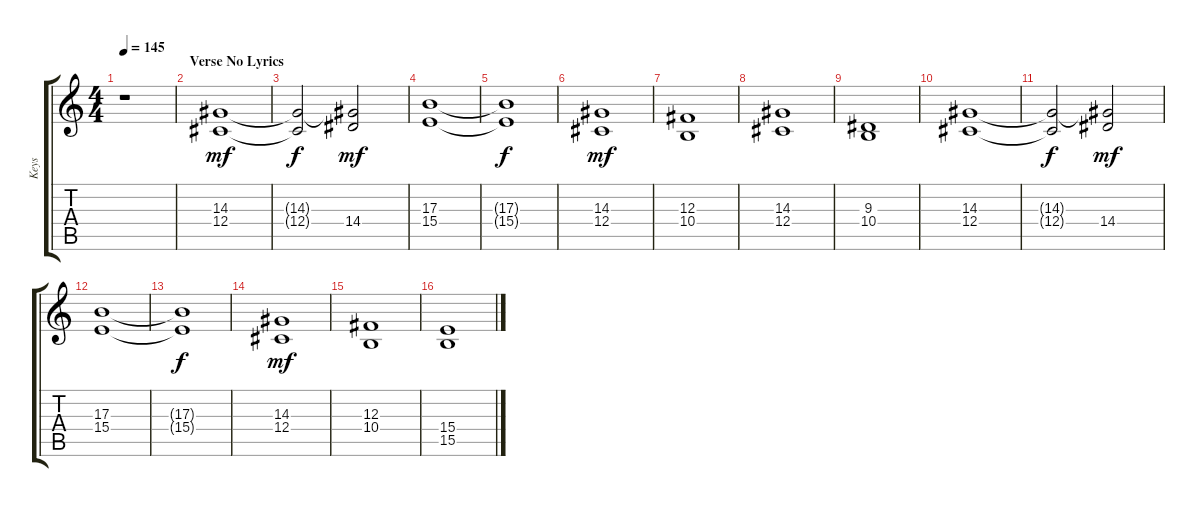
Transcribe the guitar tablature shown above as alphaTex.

\track ("Keys" "Keys") {instrument choiraahs}
\staff {score tabs}
\tuning (Eb4 Bb3 Gb3 Db3 Ab2 Eb2) {hide}
\ts (4 4)
\tempo 145
\clef g2
\ks c
r.1{dy mp} |
\section ("" "Verse No Lyrics")
(14.3 12.4).1{dy mf instrument choiraahs} |
(14.3{t} 12.4{t}).2{dy f} (14.3{t} 14.4).2{dy mf} |
(17.3 15.4).1 |
(17.3{t} 15.4{t}).1{dy f} |
(14.3 12.4).1{dy mf} |
(12.3 10.4).1 |
(14.3 12.4).1 |
(9.3 10.4).1 |
(14.3 12.4).1 |
(14.3{t} 12.4{t}).2{dy f} (14.3{t} 14.4).2{dy mf} |
(17.3 15.4).1 |
(17.3{t} 15.4{t}).1{dy f} |
(14.3 12.4).1{dy mf} |
(12.3 10.4).1 |
(15.4 15.5).1
